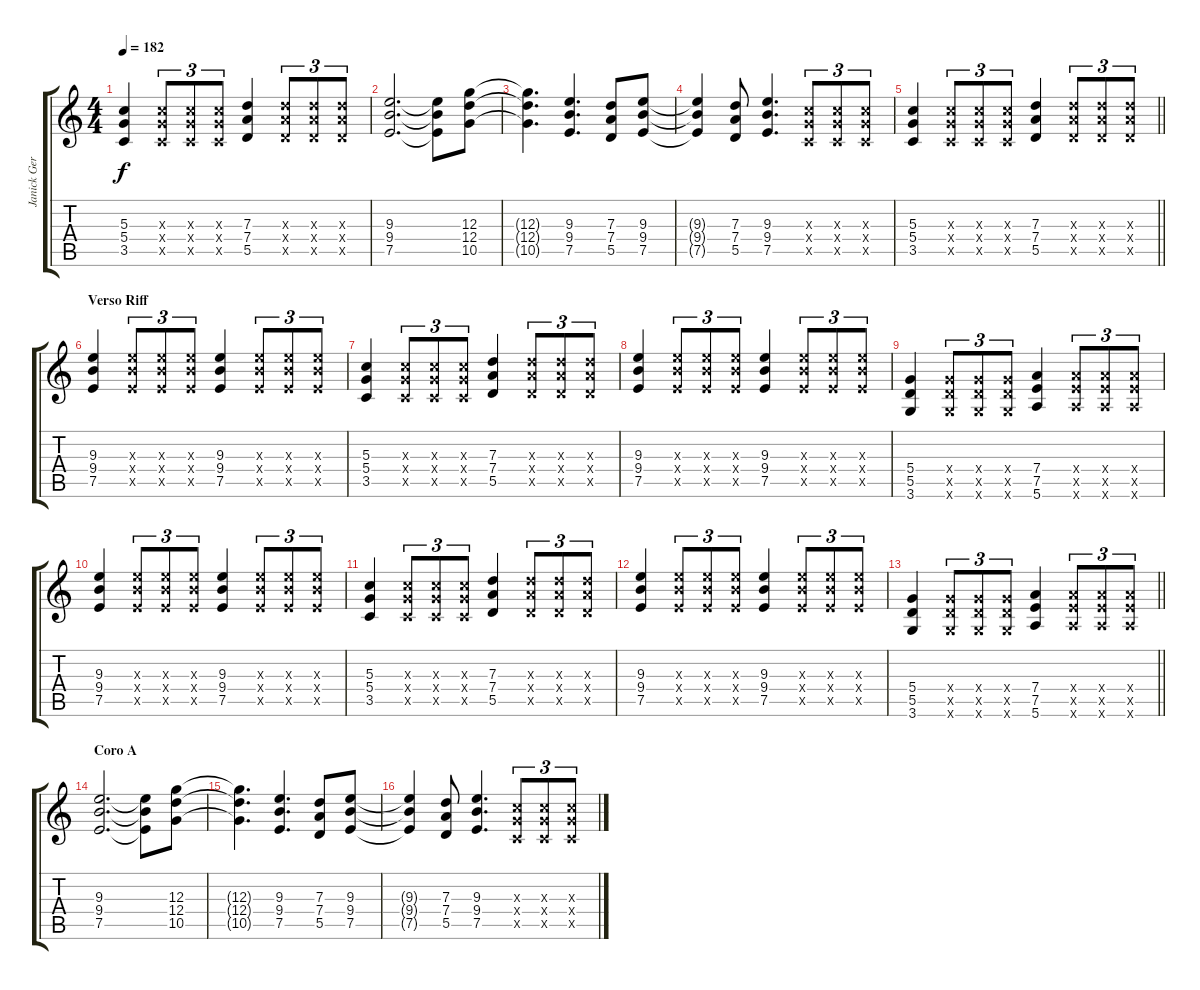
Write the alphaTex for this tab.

\track ("Janick Gers" "Janick Ger") {instrument distortionguitar}
\staff {score tabs}
\tuning (E4 B3 G3 D3 A2 E2) {hide}
\ts (4 4)
\tempo 182
\clef g2
\ks c
(5.3 5.4 3.5).4{dy f} (5.3{x} 5.4{x} 3.5{x}).8{tu (3 2)} (5.3{x} 5.4{x} 3.5{x}).8{tu (3 2)} (5.3{x} 5.4{x} 3.5{x}).8{tu (3 2)} (7.3 7.4 5.5).4 (7.3{x} 7.4{x} 5.5{x}).8{tu (3 2)} (7.3{x} 7.4{x} 5.5{x}).8{tu (3 2)} (7.3{x} 7.4{x} 5.5{x}).8{tu (3 2)} |
(9.3 9.4 7.5).2{d} (9.3{t} 9.4{t} 7.5{t}).8 (12.3 12.4 10.5).8 |
(12.3{t} 12.4{t} 10.5{t}).4{d} (9.3 9.4 7.5).4{d} (7.3 7.4 5.5).8 (9.3 9.4 7.5).8 |
(9.3{t} 9.4{t} 7.5{t}).4 (7.3 7.4 5.5).8 (9.3 9.4 7.5).4{d} (5.3{x} 5.4{x} 3.5{x}).8{tu (3 2)} (5.3{x} 5.4{x} 3.5{x}).8{tu (3 2)} (5.3{x} 5.4{x} 3.5{x}).8{tu (3 2)} |
\barLineRight lightlight
(5.3 5.4 3.5).4 (5.3{x} 5.4{x} 3.5{x}).8{tu (3 2)} (5.3{x} 5.4{x} 3.5{x}).8{tu (3 2)} (5.3{x} 5.4{x} 3.5{x}).8{tu (3 2)} (7.3 7.4 5.5).4 (7.3{x} 7.4{x} 5.5{x}).8{tu (3 2)} (7.3{x} 7.4{x} 5.5{x}).8{tu (3 2)} (7.3{x} 7.4{x} 5.5{x}).8{tu (3 2)} |
\section ("" "Verso Riff")
(9.3 9.4 7.5).4 (9.3{x} 9.4{x} 7.5{x}).8{tu (3 2)} (9.3{x} 9.4{x} 7.5{x}).8{tu (3 2)} (9.3{x} 9.4{x} 7.5{x}).8{tu (3 2)} (9.3 9.4 7.5).4 (9.3{x} 9.4{x} 7.5{x}).8{tu (3 2)} (9.3{x} 9.4{x} 7.5{x}).8{tu (3 2)} (9.3{x} 9.4{x} 7.5{x}).8{tu (3 2)} |
(5.3 5.4 3.5).4 (5.3{x} 5.4{x} 3.5{x}).8{tu (3 2)} (5.3{x} 5.4{x} 3.5{x}).8{tu (3 2)} (5.3{x} 5.4{x} 3.5{x}).8{tu (3 2)} (7.3 7.4 5.5).4 (7.3{x} 7.4{x} 5.5{x}).8{tu (3 2)} (7.3{x} 7.4{x} 5.5{x}).8{tu (3 2)} (7.3{x} 7.4{x} 5.5{x}).8{tu (3 2)} |
(9.3 9.4 7.5).4 (9.3{x} 9.4{x} 7.5{x}).8{tu (3 2)} (9.3{x} 9.4{x} 7.5{x}).8{tu (3 2)} (9.3{x} 9.4{x} 7.5{x}).8{tu (3 2)} (9.3 9.4 7.5).4 (9.3{x} 9.4{x} 7.5{x}).8{tu (3 2)} (9.3{x} 9.4{x} 7.5{x}).8{tu (3 2)} (9.3{x} 9.4{x} 7.5{x}).8{tu (3 2)} |
(5.4 5.5 3.6).4 (5.4{x} 5.5{x} 3.6{x}).8{tu (3 2)} (5.4{x} 5.5{x} 3.6{x}).8{tu (3 2)} (5.4{x} 5.5{x} 3.6{x}).8{tu (3 2)} (7.4 7.5 5.6).4 (7.4{x} 7.5{x} 5.6{x}).8{tu (3 2)} (7.4{x} 7.5{x} 5.6{x}).8{tu (3 2)} (7.4{x} 7.5{x} 5.6{x}).8{tu (3 2)} |
(9.3 9.4 7.5).4 (9.3{x} 9.4{x} 7.5{x}).8{tu (3 2)} (9.3{x} 9.4{x} 7.5{x}).8{tu (3 2)} (9.3{x} 9.4{x} 7.5{x}).8{tu (3 2)} (9.3 9.4 7.5).4 (9.3{x} 9.4{x} 7.5{x}).8{tu (3 2)} (9.3{x} 9.4{x} 7.5{x}).8{tu (3 2)} (9.3{x} 9.4{x} 7.5{x}).8{tu (3 2)} |
(5.3 5.4 3.5).4 (5.3{x} 5.4{x} 3.5{x}).8{tu (3 2)} (5.3{x} 5.4{x} 3.5{x}).8{tu (3 2)} (5.3{x} 5.4{x} 3.5{x}).8{tu (3 2)} (7.3 7.4 5.5).4 (7.3{x} 7.4{x} 5.5{x}).8{tu (3 2)} (7.3{x} 7.4{x} 5.5{x}).8{tu (3 2)} (7.3{x} 7.4{x} 5.5{x}).8{tu (3 2)} |
(9.3 9.4 7.5).4 (9.3{x} 9.4{x} 7.5{x}).8{tu (3 2)} (9.3{x} 9.4{x} 7.5{x}).8{tu (3 2)} (9.3{x} 9.4{x} 7.5{x}).8{tu (3 2)} (9.3 9.4 7.5).4 (9.3{x} 9.4{x} 7.5{x}).8{tu (3 2)} (9.3{x} 9.4{x} 7.5{x}).8{tu (3 2)} (9.3{x} 9.4{x} 7.5{x}).8{tu (3 2)} |
\barLineRight lightlight
(5.4 5.5 3.6).4 (5.4{x} 5.5{x} 3.6{x}).8{tu (3 2)} (5.4{x} 5.5{x} 3.6{x}).8{tu (3 2)} (5.4{x} 5.5{x} 3.6{x}).8{tu (3 2)} (7.4 7.5 5.6).4 (7.4{x} 7.5{x} 5.6{x}).8{tu (3 2)} (7.4{x} 7.5{x} 5.6{x}).8{tu (3 2)} (7.4{x} 7.5{x} 5.6{x}).8{tu (3 2)} |
\section ("" "Coro A")
(9.3 9.4 7.5).2{d} (9.3{t} 9.4{t} 7.5{t}).8 (12.3 12.4 10.5).8 |
(12.3{t} 12.4{t} 10.5{t}).4{d} (9.3 9.4 7.5).4{d} (7.3 7.4 5.5).8 (9.3 9.4 7.5).8 |
(9.3{t} 9.4{t} 7.5{t}).4 (7.3 7.4 5.5).8 (9.3 9.4 7.5).4{d} (5.3{x} 5.4{x} 3.5{x}).8{tu (3 2)} (5.3{x} 5.4{x} 3.5{x}).8{tu (3 2)} (5.3{x} 5.4{x} 3.5{x}).8{tu (3 2)}
